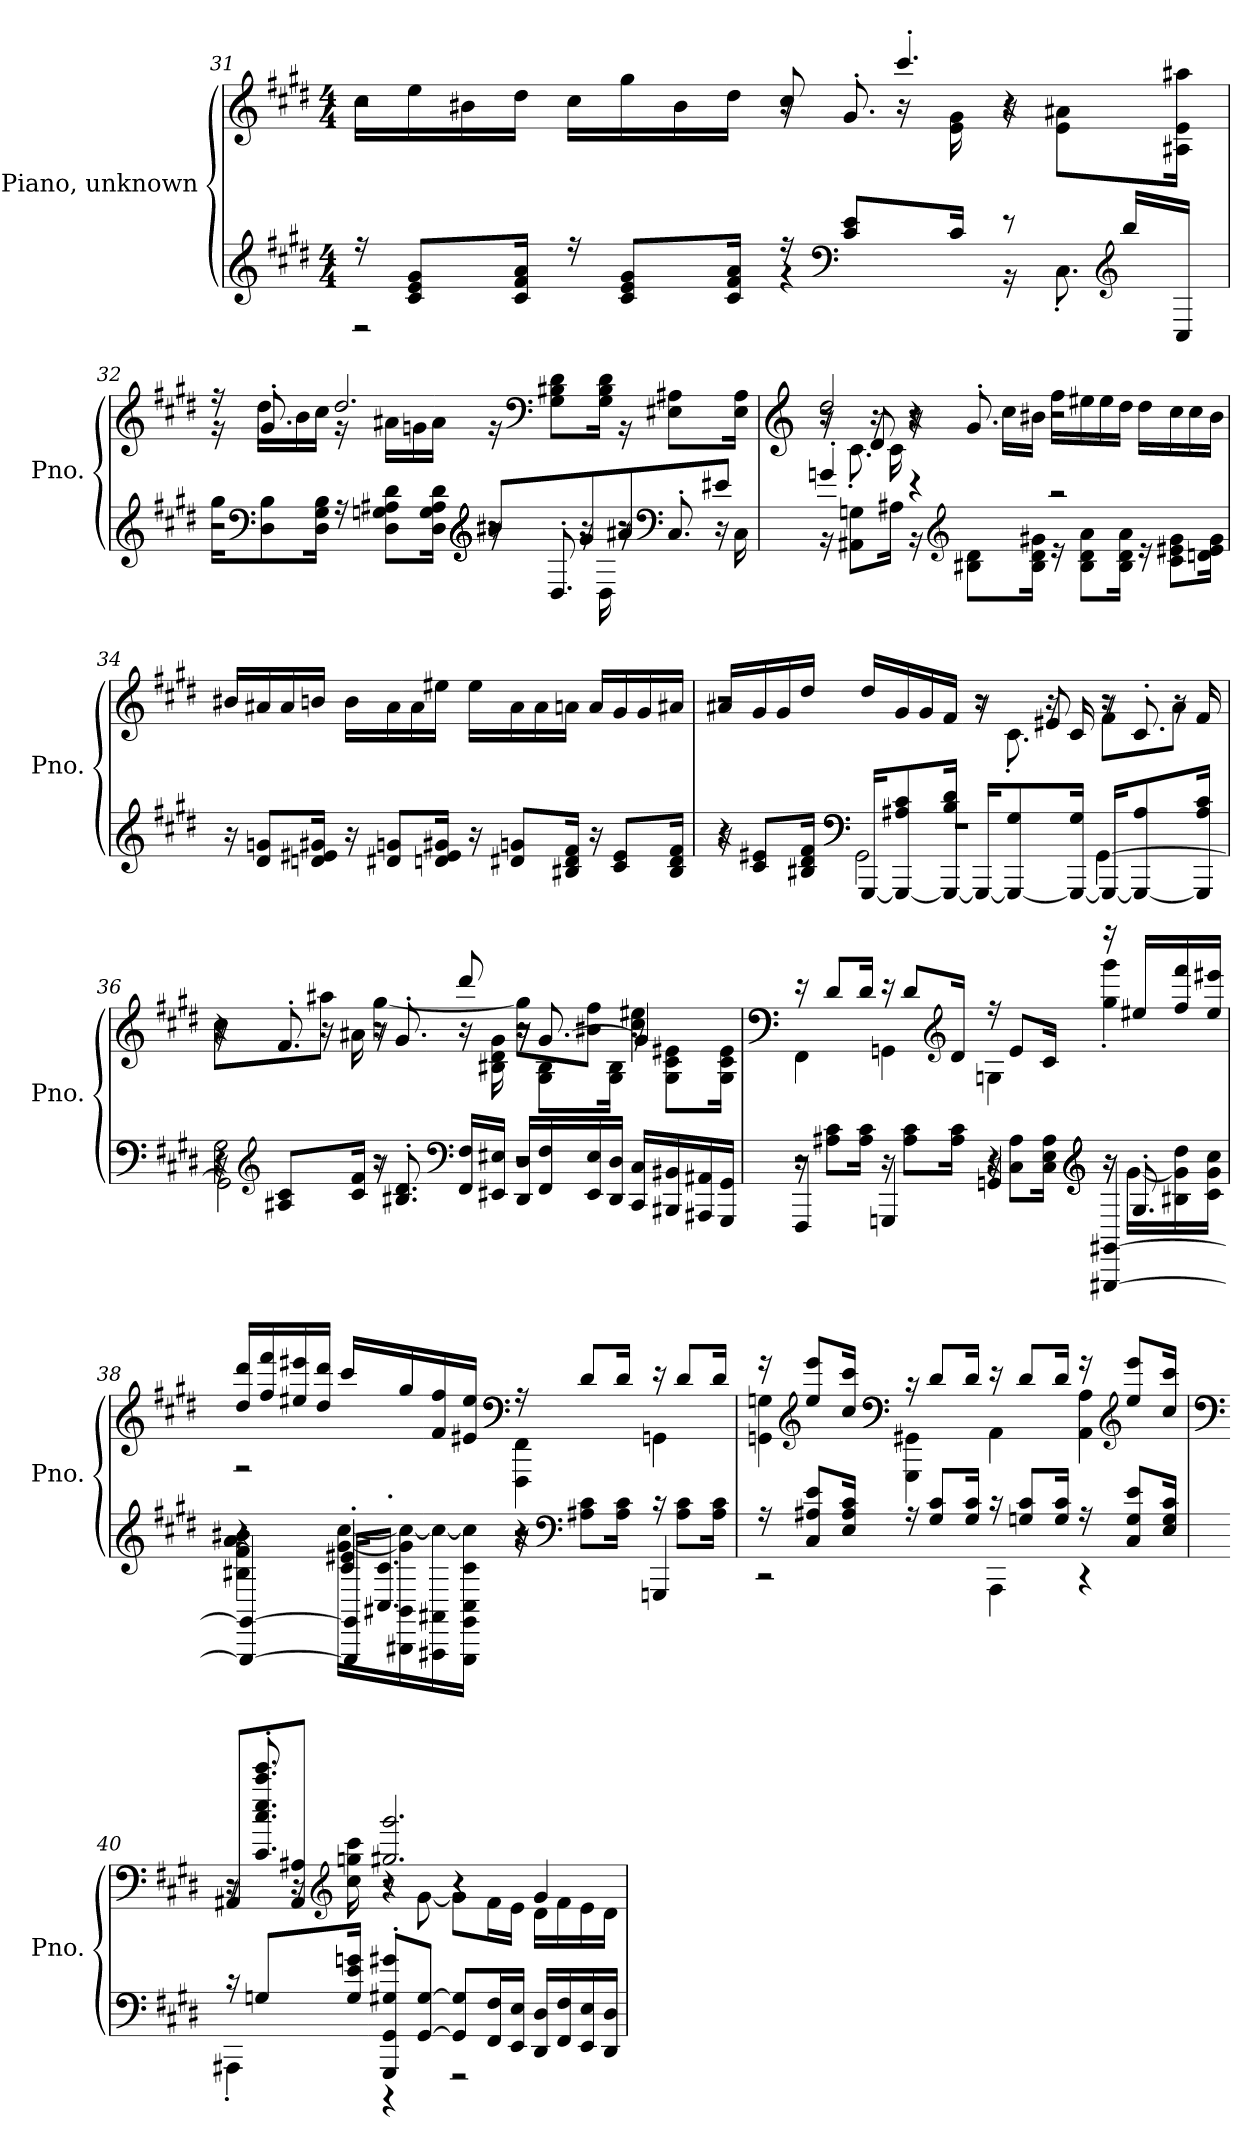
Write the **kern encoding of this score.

**kern	**kern
*part1	*part1
*staff2	*staff1
*I"Piano, unknown	*
*I'Pno.	*
*clefG2	*clefG2
*k[f#c#g#d#]	*k[f#c#g#d#]
*M4/4	*M4/4
=31	=31
*^	*^
*	*	*	*^
16r	2r	2r	16cc#\LL	2r
8c#/ 8e/ 8g#/L	.	.	16ee\	.
.	.	.	16b#X\	.
16c#/ 16f#/ 16a/Jk	.	.	16dd#\JJ	.
16r	.	.	16cc#\LL	.
8c#/ 8e/ 8g#/L	.	.	16gg#\	.
.	.	.	16b#\	.
16c#/ 16f#/ 16a/Jk	.	.	16dd#\JJ	.
16r	4r	8cc#/	8r	16r
*clefF4	*	*	*	*
8c#/ 8e/L	.	.	.	8.g#'/
.	.	4.ccc#'/	16r	.
16c#/Jk	.	.	16e\ 16g#\	.
8r	16r	.	16r	4r
.	8.C#'\	.	8e\ 8a#X\L	.
*clefG2	*	*	*	*
16bb/LL	.	.	.	.
16C#/JJ	.	.	16A#X\ 16e\ 16aa#X\Jk	.
*	*	*	*v	*v
!!LO:LB:g=z
=32	=32	=32	=32
*	*^	*	*
2r	16gg#\KL	2r	16r	16r
*clefF4	*	*	*	*
.	8D#\ 8B\	.	8.g#'/	16dd#\LL
.	.	.	.	16b\
.	16D#\ 16G#\ 16B\Jk	.	.	16cc#\JJ
.	16r	.	2.dd#/	16r
.	8D#\ 8Gn\ 8A#X\ 8d#\L	.	.	16a#X\LL
.	.	.	.	16gn\
.	16D#\ 16G\ 16A#\ 16d#\Jk	.	.	16a#\JJ
*clefG2	*	*	*	*
8b#X/L	8r	16r	.	16r
*	*	*	*clefF4	*
.	.	8.D#'/	.	8G#\ 8B#X\ 8d#\L
8g#/	16r	.	.	.
.	16D#\	.	.	16G#\ 16B#\ 16d#\Jk
8a#X/	8r	16r	.	16r
*clefF4	*	*	*	*
.	.	8.C#'/	.	8E#X\ 8A#X\L
8e#X/J	16r	.	.	.
.	16C#\	.	.	16E#\ 16A#\Jk
*v	*v	*v	*	*
*	*v	*v
!!LO:LB:g=z
=33	=33
*	*clefG2
*^	*^
*	*	*	*^
*	*	*	*	*^
4gn'/	16r	2dd#/	8r	8r	16r
.	8AA#X\ 8Gn\L	.	.	.	8.c#'\
.	.	.	16r	8d#/	.
.	16A#X\Jk	.	16c#\	.	.
4r	16r	.	8r	16r	4r
*clefG2	*	*	*	*	*
.	8B#X\ 8d#\L	.	.	8.g#'/	.
.	.	.	16cc#\LL	.	.
.	16B#\ 16d#\ 16g#X\Jk	.	16b#X\JJ	.	.
2r	16r	2r	16ff#\LL	2r	2r
.	8B#\ 8d#\ 8a\L	.	16ee#X\	.	.
.	.	.	16ee#\	.	.
.	16B#\ 16d#\ 16a\Jk	.	16dd#\JJ	.	.
.	16r	.	16dd#\LL	.	.
.	8c#\ 8e#X\ 8g#\L	.	16cc#\	.	.
.	.	.	16cc#\	.	.
.	16dn\ 16e#\ 16g#\Jk	.	16b#\JJ	.	.
*v	*v	*	*	*	*
*	*v	*v	*v	*v
!!LO:LB:g=z
=34	=34
16r	16b#X/LL
8d#/ 8gn/L	16a#X/
.	16a#/
16dn/ 16e#X/ 16g#X/Jk	16bn/JJ
16r	16b\LL
8d#X/ 8gn/L	16a#\
.	16a#\
16dn/ 16e#/ 16g#X/Jk	16ee#X\JJ
16r	16ee#\LL
8d#X/ 8gn/L	16a#\
.	16a#\
16B#X/ 16d#/ 16f#/Jk	16an\JJ
16r	16a/LL
8c#/ 8e#/L	16g#/
.	16g#/
16B#/ 16d#/ 16f#/Jk	16a#X/JJ
!!LO:PB:g=z
=35	=35
*^	*^
*	*^	*	*^
1r	16r	4r	16a#X/LL	2r	2r
.	8c#/ 8e#X/L	.	16g#/	.	.
.	.	.	16g#/	.	.
.	16B#X/ 16d#/ 16f#/Jk	.	16dd#/JJ	.	.
*clefF4	*	*	*	*	*
.	[16GGG#/KL	2GG#\	16dd#/LL	.	.
.	8GGG#/_ 8A#X/ 8c#/	.	16g#/	.	.
.	.	.	16g#/	.	.
.	16GGG#/_ 16B#/ 16d#/Jk	.	16f#/JJ	.	.
.	16GGG#/KL_	.	8r	16r	8r
.	8GGG#/_ 8G#/	.	.	8.c#'\	.
.	.	.	16r	.	8e#X/
.	16GGG#/_ 16G#/Jk	.	16c#/	.	.
.	16GGG#/KL_	[4GG#\	8r	8f#\L	16r
.	8GGG#/_ 8A#/	.	.	.	8.c#'/
.	.	.	16r	8a#\J	.
.	16GGG#/] 16A#/ 16c#/Jk	.	16f#/	.	.
!!LO:LB:g=z
=36	=36	=36	=36	=36	=36
*	*	*^	*	*	*^
4r	2G#\	16r	2GG#\]	4r	8cc#\L	16r	8r
*clefG2	*	*	*	*	*	*	*
.	.	8A#X/ 8c#/L	.	.	.	8.f#'/	.
.	.	.	.	.	8aa#X\J	.	16r
.	.	16c#/ 16f#/Jk	.	.	.	.	16a#X\
16r	.	8r	.	8r	[4gg#\	16r	8r
8.B#X/' 8.d#/'	.	.	.	.	.	8.g#'/	.
*clefF4	*	*	*	*	*	*	*
.	.	16FF#/ 16F#/LL	.	8ddd#/	.	.	16r
.	.	16EE#X/ 16E#X/JJ	.	.	.	.	16B#X\ 16d#\ 16g#\
2r	2r	16DD#/ 16D#/LL	2r	2r	8gg#\L]	16r	16r
.	.	16FF#/ 16F#/	.	.	.	[8.g#/	8G#\ 8B#\L
.	.	16EE#/ 16E#/	.	.	8b#X\ 8ff#\J	.	.
.	.	16DD#/ 16D#/JJ	.	.	.	.	16G#\ 16B#\Jk
.	.	16CC#/ 16C#/LL	.	.	4cc#\ 4ee#X\	4g#/]	16r
.	.	16BBB#X/ 16BB#X/	.	.	.	.	8G#\ 8c#\ 8e#X\L
.	.	16AAA#X/ 16AA#X/	.	.	.	.	.
.	.	16GGG#/ 16GG#/JJ	.	.	.	.	16G#\ 16c#\ 16e#\Jk
*v	*v	*v	*v	*	*	*	*
*	*v	*v	*v	*v
!!LO:LB:g=z
=37	=37
*	*clefF4
*^	*^
*	*^	*	*
2r	16r	4FFF#/	16r	4FF#\
.	8A#X\ 8c#\L	.	8d#/L	.
.	16A#\ 16c#\Jk	.	16d#/Jk	.
.	16r	4GGGn/	16r	4GGn\
.	8A#\ 8c#\L	.	8d#/L	.
*	*	*	*clefG2	*
.	16A#\ 16c#\Jk	.	16d#/Jk	.
4r	16r	4GGn/	16r	4Gn\
.	8C#\ 8A#\L	.	8e/L	.
.	16C#\ 16E\ 16A#\Jk	.	16c#/Jk	.
*clefG2	*	*	*	*
16r	16r	[4GGG#X/ [4GG#X/	16r	4gg#\' 4ggg#\'
8.G#'/	[16g#\LL	.	16ee#X/LL	.
.	16B#X\ 16g#\] 16dd#\	.	16ff#/ 16fff#/	.
.	16c#\ 16g#\ 16cc#\JJ	.	16ee#/ 16eee#X/JJ	.
!!LO:LB:g=z	!!
=38	=38	=38	=38	=38
4r	4B#X\ 4f#\ 4a\ 4b#X\	4GGG#/_ 4GG#/_	16dd#/ 16ddd#/LL	2r
.	.	.	16ff#/ 16fff#/	.
.	.	.	16ee#X/ 16eee#X/	.
.	.	.	16dd#/ 16ddd#/JJ	.
4c#/' 4e#X/'	[16g#\ [16cc#\LL	16GGG#/] 16GG#/]KL	16ccc#/LL	.
.	16BBB#X\ 16BB#X\ 16g#\] 16cc#\_	8.C#/' 8.c#/'J	16gg#/	.
.	16AAA#X\ 16AA#X\ 16cc#\_	.	16f#/ 16ff#/	.
.	16GGG#\ 16GG#\ 16C#\ 16c#\ 16cc#\]JJ	.	16e#X/ 16ee#/JJ	.
*	*	*	*clefF4	*
2r	16r	4r	16r	4FFF#\ 4FF#\
*clefF4	*	*	*	*
.	8A#X\ 8c#\L	.	8d#/L	.
.	16A#\ 16c#\Jk	.	16d#/Jk	.
.	16r	4GGGn/	16r	4GGn\
.	8A#\ 8c#\L	.	8d#/L	.
.	16A#\ 16c#\Jk	.	16d#/Jk	.
*	*v	*v	*	*
!!LO:LB:g=z	!!
=39	=39	=39	=39
16r	2r	16r	4GGn\ 4Gn\
*	*	*clefG2	*
8C#/ 8A#X/ 8e/L	.	8ee/ 8eee/L	.
16E/ 16A#/ 16c#/Jk	.	16cc#/ 16ccc#/Jk	.
*	*	*clefF4	*
16r	.	16r	4GGG#\ 4GG#X\
8G#/ 8c#/L	.	8d#/L	.
16G#/ 16c#/Jk	.	16d#/Jk	.
16r	4AAA\	16r	4AA\
8Gn/ 8c#/L	.	8d#/L	.
16G/ 16c#/Jk	.	16d#/Jk	.
16r	4r	16r	4AA\ 4A\
*	*	*clefG2	*
8C#/ 8G/ 8e/L	.	8ee/ 8eee/L	.
16E/ 16G/ 16c#/Jk	.	16cc#/ 16ccc#/Jk	.
*	*	*v	*v
=40	=40	=40
*	*	*clefF4
*	*	*^
*	*	*	*^
16r	4AAA#X'\	16r	8r	8AA#X/L
8Gn/L	.	8.c#/' 8.cc#/' 8.ee/' 8.ccc#/' 8.eee/'	.	.
.	.	.	16r	8AA#/ 8A#X/J
*	*	*clefG2	*	*
16G/ 16e/ 16gn/Jk	.	.	16cc#\ 16ggn\ 16ccc#\	.
8GGG#/' 8GG#/' 8G#X/' 8g#X/'L	4r	2.gg#X/ 2.ggg#/	8r	4r
[8GG#/ [8G#/J	.	.	[8g#\	.
8GG#/] 8G#/]L	2r	.	8g#\L]	4r
16FF#/ 16F#/L	.	.	16f#\L	.
16EE/ 16E/JJ	.	.	16e\JJ	.
16DD#/ 16D#/LL	.	.	16d#\LL	4g#/
16FF#/ 16F#/	.	.	16f#\	.
16EE/ 16E/	.	.	16e\	.
16DD#/ 16D#/JJ	.	.	16d#\JJ	.
*v	*v	*	*	*
*	*v	*v	*v
=	=
*-	*-
